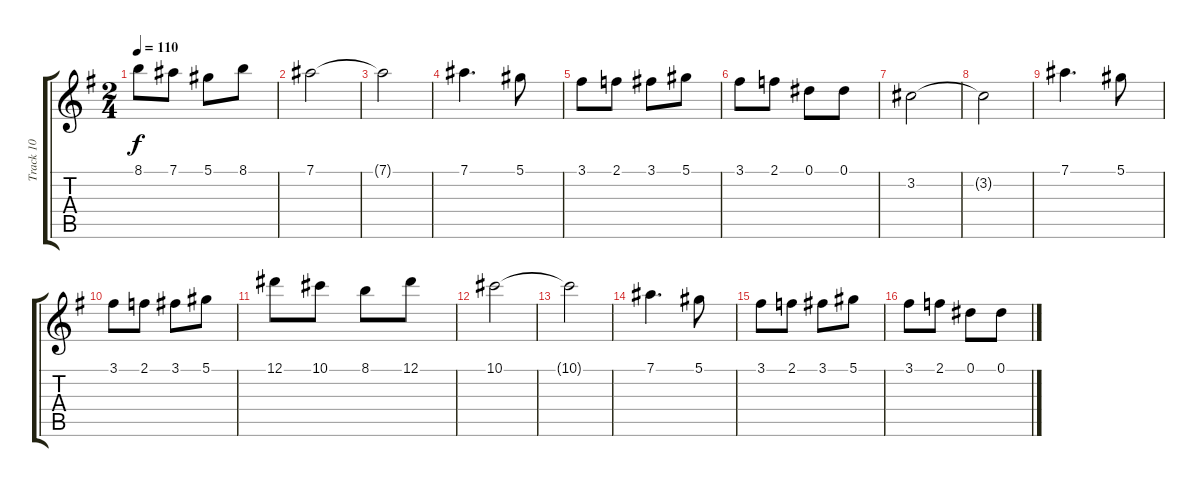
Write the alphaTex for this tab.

\track ("Track 10" "Track 10") {instrument overdrivenguitar}
\staff {score tabs}
\tuning (Eb4 Bb3 Gb3 Db3 Ab2 Eb2) {hide}
\ts (2 4)
\tempo 110
\clef g2
\ks g
8.1.8{dy f} 7.1.8 5.1.8 8.1.8 |
7.1.2 |
7.1{t}.2 |
7.1.4{d} 5.1.8 |
3.1.8 2.1.8 3.1.8 5.1.8 |
3.1.8 2.1.8 0.1.8 0.1.8 |
3.2.2 |
3.2{t}.2 |
7.1.4{d} 5.1.8 |
3.1.8 2.1.8 3.1.8 5.1.8 |
12.1.8 10.1.8 8.1.8 12.1.8 |
10.1.2 |
10.1{t}.2 |
7.1.4{d} 5.1.8 |
3.1.8 2.1.8 3.1.8 5.1.8 |
3.1.8 2.1.8 0.1.8 0.1.8
